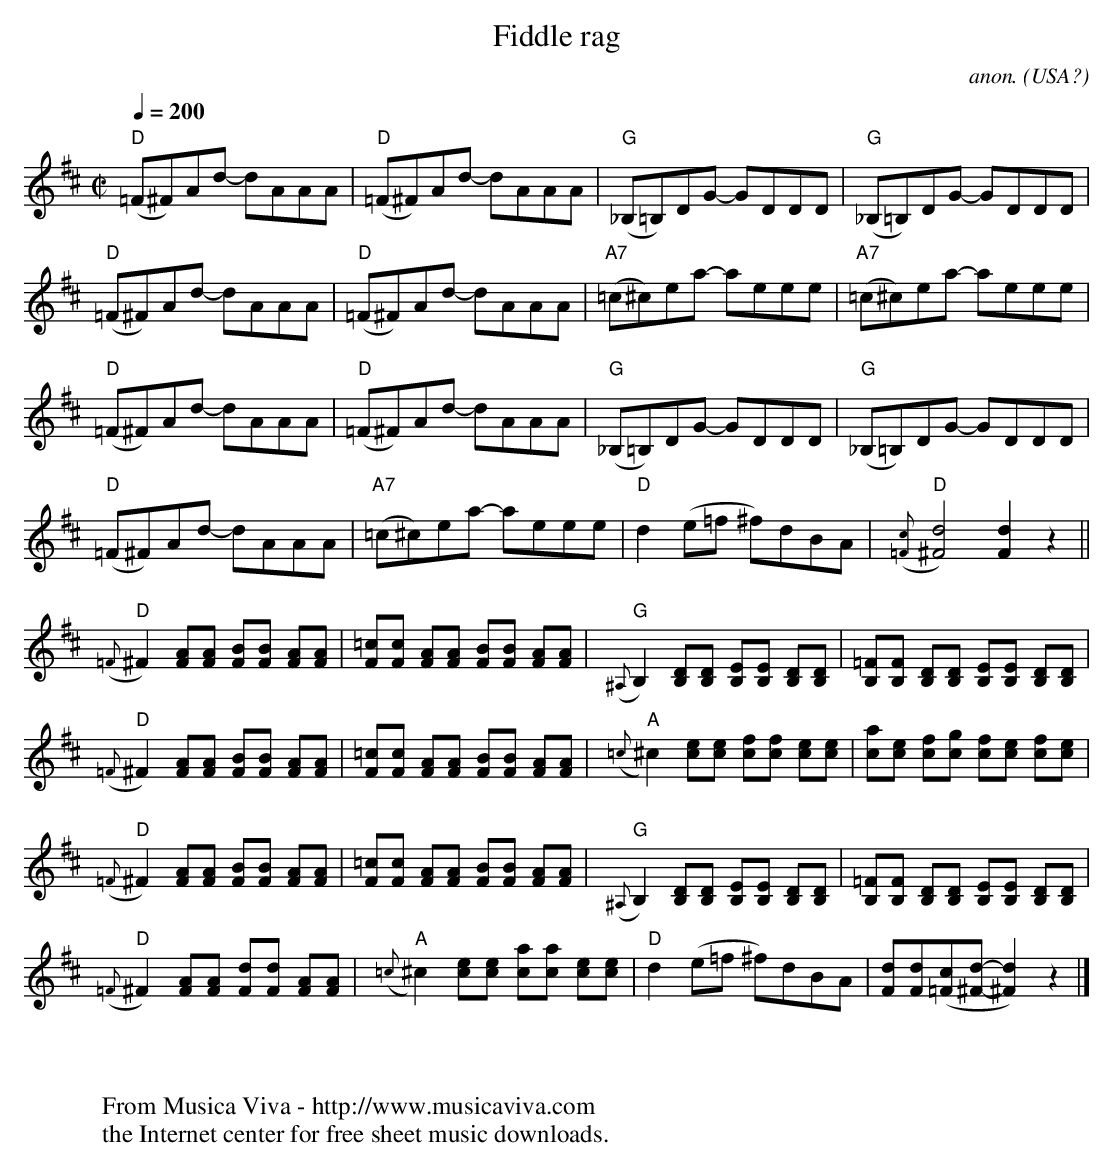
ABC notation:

X:1
T:Fiddle rag
C:anon.
O:USA?
M:C|
L:1/8
Q:1/4=200
K:D
"D"(=F^F)Ad- dAAA|"D"(=F^F)Ad- dAAA|\
"G"(_B,=B,)DG- GDDD|"G"(_B,=B,)DG- GDDD|
"D"(=F^F)Ad- dAAA|"D"(=F^F)Ad- dAAA|\
"A7"(=c^c)ea- aeee|"A7"(=c^c)ea- aeee|
"D"(=F^F)Ad- dAAA|"D"(=F^F)Ad- dAAA|\
"G"(_B,=B,)DG- GDDD|"G"(_B,=B,)DG- GDDD|
"D"(=F^F)Ad- dAAA|"A7"(=c^c)ea- aeee|\
"D"d2 (e=f ^f)dBA|"D"({[=Fc]}[^F4d4])[F2d2] z2||
({=F}"D"^F2) [FA][FA]  [FB][FB] [FA][FA]|[F=c][Fc] [FA][FA] [FB][FB] [FA][FA]|\
({^A,}"G"B,2) [B,D][B,D]  [B,E][B,E] [B,D][B,D]|[B,=F][B,F] [B,D][B,D] [B,E][B,E] [B,D][B,D]|
({=F}"D"^F2) [FA][FA]  [FB][FB] [FA][FA]|[F=c][Fc] [FA][FA] [FB][FB] [FA][FA]|\
({=c}"A"^c2) [ce][ce]  [cf][cf] [ce][ce]|[ca][ce] [cf][cg] [cf][ce] [cf][ce]|
({=F}"D"^F2) [FA][FA]  [FB][FB] [FA][FA]|[F=c][Fc] [FA][FA] [FB][FB] [FA][FA]|\
({^A,}"G"B,2) [B,D][B,D]  [B,E][B,E] [B,D][B,D]|[B,=F][B,F] [B,D][B,D] [B,E][B,E] [B,D][B,D]|
({=F}"D"^F2) [FA][FA]  [Fd][Fd] [FA][FA]|({=c}"A"^c2) [ce][ce]  [ca][ca] [ce][ce]|\
"D"d2 (e=f ^f)dBA|[Fd][Fd]([=Fc][^F-d-][^F2d2]) z2|]
W:
W:
W:  From Musica Viva - http://www.musicaviva.com
W:  the Internet center for free sheet music downloads.
